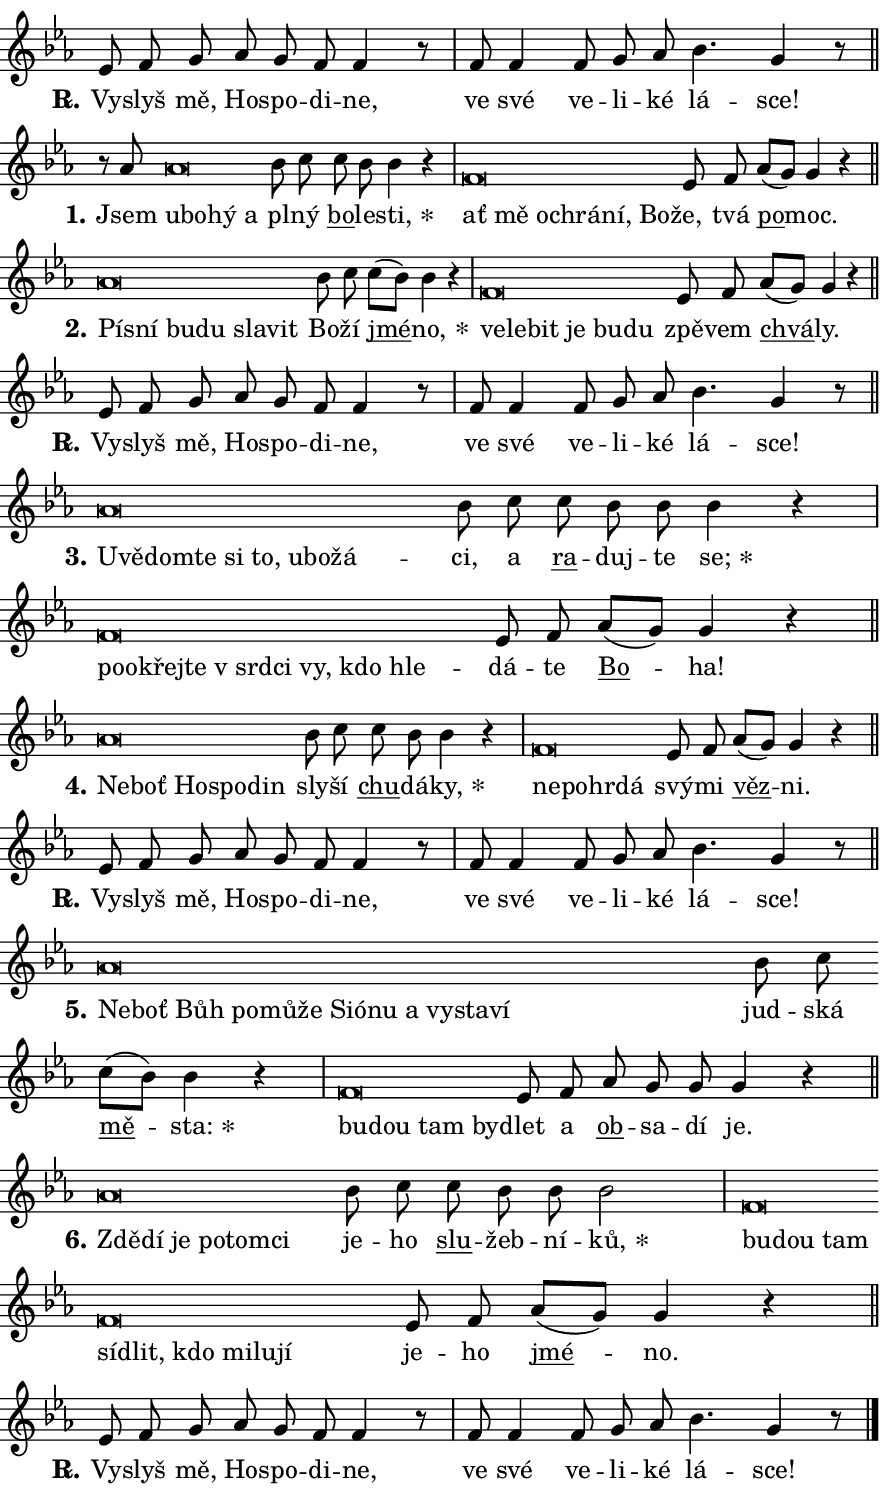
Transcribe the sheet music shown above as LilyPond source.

\version "2.24.0"
\header { tagline = "" }
\paper {
  indent = 0\cm
  top-margin = 0\cm
  right-margin = 0.13\cm % to fit lyric hyphens
  bottom-margin = 0\cm
  left-margin = 0\cm
  paper-width = 15\cm
  page-breaking = #ly:one-page-breaking
  system-system-spacing.basic-distance = #11
  score-system-spacing.basic-distance = #11
  ragged-last = ##f
}


%% Author: Thomas Morley
%% https://lists.gnu.org/archive/html/lilypond-user/2020-05/msg00002.html
#(define (line-position grob)
"Returns position of @var[grob} in current system:
   @code{'start}, if at first time-step
   @code{'end}, if at last time-step
   @code{'middle} otherwise
"
  (let* ((col (ly:item-get-column grob))
         (ln (ly:grob-object col 'left-neighbor))
         (rn (ly:grob-object col 'right-neighbor))
         (col-to-check-left (if (ly:grob? ln) ln col))
         (col-to-check-right (if (ly:grob? rn) rn col))
         (break-dir-left
           (and
             (ly:grob-property col-to-check-left 'non-musical #f)
             (ly:item-break-dir col-to-check-left)))
         (break-dir-right
           (and
             (ly:grob-property col-to-check-right 'non-musical #f)
             (ly:item-break-dir col-to-check-right))))
        (cond ((eqv? 1 break-dir-left) 'start)
              ((eqv? -1 break-dir-right) 'end)
              (else 'middle))))

#(define (tranparent-at-line-position vctor)
  (lambda (grob)
  "Relying on @code{line-position} select the relevant enry from @var{vctor}.
Used to determine transparency,"
    (case (line-position grob)
      ((end) (not (vector-ref vctor 0)))
      ((middle) (not (vector-ref vctor 1)))
      ((start) (not (vector-ref vctor 2))))))

noteHeadBreakVisibility =
#(define-music-function (break-visibility)(vector?)
"Makes @code{NoteHead}s transparent relying on @var{break-visibility}"
#{
  \override NoteHead.transparent =
    #(tranparent-at-line-position break-visibility)
#})

#(define delete-ledgers-for-transparent-note-heads
  (lambda (grob)
    "Reads whether a @code{NoteHead} is transparent.
If so this @code{NoteHead} is removed from @code{'note-heads} from
@var{grob}, which is supposed to be @code{LedgerLineSpanner}.
As a result ledgers are not printed for this @code{NoteHead}"
    (let* ((nhds-array (ly:grob-object grob 'note-heads))
           (nhds-list
             (if (ly:grob-array? nhds-array)
                 (ly:grob-array->list nhds-array)
                 '()))
           ;; Relies on the transparent-property being done before
           ;; Staff.LedgerLineSpanner.after-line-breaking is executed.
           ;; This is fragile ...
           (to-keep
             (remove
               (lambda (nhd)
                 (ly:grob-property nhd 'transparent #f))
               nhds-list)))
      ;; TODO find a better method to iterate over grob-arrays, similiar
      ;; to filter/remove etc for lists
      ;; For now rebuilt from scratch
      (set! (ly:grob-object grob 'note-heads)  '())
      (for-each
        (lambda (nhd)
          (ly:pointer-group-interface::add-grob grob 'note-heads nhd))
        to-keep))))

squashNotes = {
  \override NoteHead.X-extent = #'(-0.2 . 0.2)
  \override NoteHead.Y-extent = #'(-0.75 . 0)
  \override NoteHead.stencil =
    #(lambda (grob)
       (let ((pos (ly:grob-property grob 'staff-position)))
         (begin
           (if (< pos -7) (display "ERROR: Lower brevis then expected\n") (display ""))
           (if (<= pos -6) ly:text-interface::print ly:note-head::print))))
}
unSquashNotes = {
  \revert NoteHead.X-extent
  \revert NoteHead.Y-extent
  \revert NoteHead.stencil
}

hideNotes = \noteHeadBreakVisibility #begin-of-line-visible
unHideNotes = \noteHeadBreakVisibility #all-visible

% work-around for resetting accidentals
% https://lilypond.org/doc/v2.23/Documentation/notation/displaying-rhythms#unmetered-music
cadenzaMeasure = {
  \cadenzaOff
  \partial 1024 s1024
  \cadenzaOn
}

#(define-markup-command (accent layout props text) (markup?)
  "Underline accented syllable"
  (interpret-markup layout props
    #{\markup \override #'(offset . 4.3) \underline { #text }#}))

responsum = \markup \concat {
  "R" \hspace #-1.05 \path #0.1 #'((moveto 0 0.07) (lineto 0.9 0.8)) \hspace #0.05 "."
}

spaceSize = #0.6828661417322834 % exact space size for TeX Gyre Schola

\layout {
  \context {
    \Staff
    \remove "Time_signature_engraver"
    \override LedgerLineSpanner.after-line-breaking = #delete-ledgers-for-transparent-note-heads
  }
  \context {
    \Lyrics {
      \override LyricSpace.minimum-distance = \spaceSize
      \override LyricText.font-name = #"TeX Gyre Schola"
      \override LyricText.font-size = 1
      \override StanzaNumber.font-name = #"TeX Gyre Schola Bold"
      \override StanzaNumber.font-size = 1
    }
  }
  \context {
    \Score 
    \override NoteHead.text =
      #(lambda (grob) 
        (let ((pos (ly:grob-property grob 'staff-position)))
          #{\markup {
            \combine
              \halign #-0.55 \raise #(if (= pos -6) 0 0.5) \override #'(thickness . 2) \draw-line #'(3.2 . 0)
              \musicglyph "noteheads.sM1"
          }#}))
  }
}

% magnetic-lyrics.ily
%
%   written by
%     Jean Abou Samra <jean@abou-samra.fr>
%     Werner Lemberg <wl@gnu.org>
%
%   adapted by
%     Jiri Hon <jiri.hon@gmail.com>
%
% Version 2022-Apr-15

% https://www.mail-archive.com/lilypond-user@gnu.org/msg149350.html

#(define (Left_hyphen_pointer_engraver context)
   "Collect syllable-hyphen-syllable occurrences in lyrics and store
them in properties.  This engraver only looks to the left.  For
example, if the lyrics input is @code{foo -- bar}, it does the
following.

@itemize @bullet
@item
Set the @code{text} property of the @code{LyricHyphen} grob between
@q{foo} and @q{bar} to @code{foo}.

@item
Set the @code{left-hyphen} property of the @code{LyricText} grob with
text @q{foo} to the @code{LyricHyphen} grob between @q{foo} and
@q{bar}.
@end itemize

Use this auxiliary engraver in combination with the
@code{lyric-@/text::@/apply-@/magnetic-@/offset!} hook."
   (let ((hyphen #f)
         (text #f))
     (make-engraver
      (acknowledgers
       ((lyric-syllable-interface engraver grob source-engraver)
        (set! text grob)))
      (end-acknowledgers
       ((lyric-hyphen-interface engraver grob source-engraver)
        ;(when (not (grob::has-interface grob 'lyric-space-interface))
          (set! hyphen grob)));)
      ((stop-translation-timestep engraver)
       (when (and text hyphen)
         (ly:grob-set-object! text 'left-hyphen hyphen))
       (set! text #f)
       (set! hyphen #f)))))

#(define (lyric-text::apply-magnetic-offset! grob)
   "If the space between two syllables is less than the value in
property @code{LyricText@/.details@/.squash-threshold}, move the right
syllable to the left so that it gets concatenated with the left
syllable.

Use this function as a hook for
@code{LyricText@/.after-@/line-@/breaking} if the
@code{Left_@/hyphen_@/pointer_@/engraver} is active."
   (let ((hyphen (ly:grob-object grob 'left-hyphen #f)))
     (when hyphen
       (let ((left-text (ly:spanner-bound hyphen LEFT)))
         (when (grob::has-interface left-text 'lyric-syllable-interface)
           (let* ((common (ly:grob-common-refpoint grob left-text X))
                  (this-x-ext (ly:grob-extent grob common X))
                  (left-x-ext
                   (begin
                     ;; Trigger magnetism for left-text.
                     (ly:grob-property left-text 'after-line-breaking)
                     (ly:grob-extent left-text common X)))
                  ;; `delta` is the gap width between two syllables.
                  (delta (- (interval-start this-x-ext)
                            (interval-end left-x-ext)))
                  (details (ly:grob-property grob 'details))
                  (threshold (assoc-get 'squash-threshold details 0.2)))
             (when (< delta threshold)
               (let* (;; We have to manipulate the input text so that
                      ;; ligatures crossing syllable boundaries are not
                      ;; disabled.  For languages based on the Latin
                      ;; script this is essentially a beautification.
                      ;; However, for non-Western scripts it can be a
                      ;; necessity.
                      (lt (ly:grob-property left-text 'text))
                      (rt (ly:grob-property grob 'text))
                      (is-space (grob::has-interface hyphen 'lyric-space-interface))
                      (space (if is-space " " ""))
                      (extra-delta (if is-space spaceSize 0))
                      ;; Append new syllable.
                      (ltrt-space (if (and (string? lt) (string? rt))
                                (string-append lt space rt)
                                (make-concat-markup (list lt space rt))))
                      ;; Right-align `ltrt` to the right side.
                      (ltrt-space-markup (grob-interpret-markup
                               grob
                               (make-translate-markup
                                (cons (interval-length this-x-ext) 0)
                                (make-right-align-markup ltrt-space)))))
                 (begin
                   ;; Don't print `left-text`.
                   (ly:grob-set-property! left-text 'stencil #f)
                   ;; Set text and stencil (which holds all collected
                   ;; syllables so far) and shift it to the left.
                   (ly:grob-set-property! grob 'text ltrt-space)
                   (ly:grob-set-property! grob 'stencil ltrt-space-markup)
                   (ly:grob-translate-axis! grob (- (- delta extra-delta)) X))))))))))


#(define (lyric-hyphen::displace-bounds-first grob)
   ;; Make very sure this callback isn't triggered too early.
   (let ((left (ly:spanner-bound grob LEFT))
         (right (ly:spanner-bound grob RIGHT)))
     (ly:grob-property left 'after-line-breaking)
     (ly:grob-property right 'after-line-breaking)
     (ly:lyric-hyphen::print grob)))

squashThreshold = #0.4

\layout {
  \context {
    \Lyrics
    \consists #Left_hyphen_pointer_engraver
    \override LyricText.after-line-breaking =
      #lyric-text::apply-magnetic-offset!
    \override LyricHyphen.stencil = #lyric-hyphen::displace-bounds-first
    \override LyricText.details.squash-threshold = \squashThreshold
    \override LyricHyphen.minimum-distance = 0
    \override LyricHyphen.minimum-length = \squashThreshold
  }
}

squashText = \override LyricText.details.squash-threshold = 9999
unSquashText = \override LyricText.details.squash-threshold = \squashThreshold

leftText = \override LyricText.self-alignment-X = #LEFT
unLeftText = \revert LyricText.self-alignment-X

starOffset = #(lambda (grob) 
                (let ((x_offset (ly:self-alignment-interface::aligned-on-x-parent grob)))
                  (if (= x_offset 0) 0 (+ x_offset 1.2))))

star = #(define-music-function (syllable)(string?)
"Append star separator at the end of a syllable"
#{
  \once \override LyricText.X-offset = #starOffset
  \lyricmode { \markup {
    #syllable
    \override #'((font-name . "TeX Gyre Schola Bold")) \hspace #0.2 \lower #0.65 \larger "*"
  } }
#})

starAccent = #(define-music-function (syllable)(string?)
"Append star separator at the end of a syllable and make accent"
#{
  \once \override LyricText.X-offset = #starOffset
  \lyricmode { \markup {
    \accent #syllable
    \override #'((font-name . "TeX Gyre Schola Bold")) \hspace #0.2 \lower #0.65 \larger "*"
  } }
#})

breath = #(define-music-function (syllable)(string?)
"Append breathing indicator at the end of a syllable"
#{
  \lyricmode { \markup { #syllable "+" } }
#})

optionalBreath = #(define-music-function (syllable)(string?)
"Append optional breathing indicator at the end of a syllable"
#{
  \lyricmode { \markup { #syllable "(+)" } }
#})


\score {
    <<
        \new Voice = "melody" { \cadenzaOn \key es \major \relative { es'8 f g as g f f4 r8 \cadenzaMeasure \bar "|" f f4 \bar "" f8 g as \bar "" bes4. g4 r8 \cadenzaMeasure \bar "||" \break } }
        \new Lyrics \lyricsto "melody" { \lyricmode { \set stanza = \responsum
Vy -- slyš mě, Ho -- spo -- di -- ne, ve své ve -- li -- ké lá -- sce! } }
    >>
    \layout {}
}

\score {
    <<
        \new Voice = "melody" { \cadenzaOn \key es \major \relative { r8 as'8 \squashNotes as\breve*1/16 \hideNotes \breve*1/16 \bar "" \breve*1/16 \breve*1/16 \bar "" \unHideNotes \unSquashNotes bes8 c \bar "" c bes bes4 r \cadenzaMeasure \bar "|" \squashNotes f\breve*1/16 \hideNotes \breve*1/16 \bar "" \breve*1/16 \bar "" \breve*1/16 \bar "" \breve*1/16 \breve*1/16 \bar "" \unHideNotes \unSquashNotes es8 f \bar "" as[( g)] g4 r \cadenzaMeasure \bar "||" \break } }
        \new Lyrics \lyricsto "melody" { \lyricmode { \set stanza = "1."
Jsem \leftText u -- \squashText bo -- hý a \unLeftText \unSquashText pl -- ný \markup \accent bo -- le -- \star sti, \leftText ať \squashText mě o -- chrá -- ní, Bo -- \unLeftText \unSquashText že, tvá \markup \accent po -- moc. } }
    >>
    \layout {}
}

\score {
    <<
        \new Voice = "melody" { \cadenzaOn \key es \major \relative { \squashNotes as'\breve*1/16 \hideNotes \breve*1/16 \bar "" \breve*1/16 \bar "" \breve*1/16 \bar "" \breve*1/16 \breve*1/16 \bar "" \unHideNotes \unSquashNotes bes8 c \bar "" c[( bes)] bes4 r \cadenzaMeasure \bar "|" \squashNotes f\breve*1/16 \hideNotes \breve*1/16 \bar "" \breve*1/16 \bar "" \breve*1/16 \bar "" \breve*1/16 \breve*1/16 \bar "" \unHideNotes \unSquashNotes es8 f \bar "" as[( g)] g4 r \cadenzaMeasure \bar "||" \break } }
        \new Lyrics \lyricsto "melody" { \lyricmode { \set stanza = "2."
\leftText Pí -- \squashText sní bu -- du sla -- vit \unLeftText \unSquashText Bo -- ží \markup \accent jmé -- \star no, \leftText ve -- \squashText le -- bit je bu -- du \unLeftText \unSquashText zpě -- vem \markup \accent chvá -- ly. } }
    >>
    \layout {}
}

\score {
    <<
        \new Voice = "melody" { \cadenzaOn \key es \major \relative { es'8 f g as g f f4 r8 \cadenzaMeasure \bar "|" f f4 \bar "" f8 g as \bar "" bes4. g4 r8 \cadenzaMeasure \bar "||" \break } }
        \new Lyrics \lyricsto "melody" { \lyricmode { \set stanza = \responsum
Vy -- slyš mě, Ho -- spo -- di -- ne, ve své ve -- li -- ké lá -- sce! } }
    >>
    \layout {}
}

\score {
    <<
        \new Voice = "melody" { \cadenzaOn \key es \major \relative { \squashNotes as'\breve*1/16 \hideNotes \breve*1/16 \bar "" \breve*1/16 \bar "" \breve*1/16 \bar "" \breve*1/16 \bar "" \breve*1/16 \bar "" \breve*1/16 \bar "" \breve*1/16 \breve*1/16 \bar "" \unHideNotes \unSquashNotes bes8 c \bar "" c bes bes bes4 r \cadenzaMeasure \bar "|" \squashNotes f\breve*1/16 \hideNotes \breve*1/16 \bar "" \breve*1/16 \bar "" \breve*1/16 \bar "" \breve*1/16 \bar "" \breve*1/16 \bar "" \breve*1/16 \bar "" \breve*1/16 \breve*1/16 \bar "" \unHideNotes \unSquashNotes es8 f \bar "" as[( g)] g4 r \cadenzaMeasure \bar "||" \break } }
        \new Lyrics \lyricsto "melody" { \lyricmode { \set stanza = "3."
\leftText U -- \squashText vě -- dom -- te si to, u -- bo -- žá -- \unLeftText \unSquashText ci, a \markup \accent ra -- duj -- te \star se; \leftText po -- \squashText o -- křej -- te "v srd" -- ci vy, kdo hle -- \unLeftText \unSquashText dá -- te \markup \accent Bo -- ha! } }
    >>
    \layout {}
}

\score {
    <<
        \new Voice = "melody" { \cadenzaOn \key es \major \relative { \squashNotes as'\breve*1/16 \hideNotes \breve*1/16 \bar "" \breve*1/16 \bar "" \breve*1/16 \breve*1/16 \bar "" \unHideNotes \unSquashNotes bes8 c \bar "" c bes bes4 r \cadenzaMeasure \bar "|" \squashNotes f\breve*1/16 \hideNotes \breve*1/16 \bar "" \breve*1/16 \breve*1/16 \bar "" \unHideNotes \unSquashNotes es8 f \bar "" as[( g)] g4 r \cadenzaMeasure \bar "||" \break } }
        \new Lyrics \lyricsto "melody" { \lyricmode { \set stanza = "4."
\leftText Ne -- \squashText boť Ho -- spo -- din \unLeftText \unSquashText sly -- ší \markup \accent chu -- dá -- \star ky, \leftText ne -- \squashText po -- hr -- dá \unLeftText \unSquashText svý -- mi \markup \accent věz -- ni. } }
    >>
    \layout {}
}

\score {
    <<
        \new Voice = "melody" { \cadenzaOn \key es \major \relative { es'8 f g as g f f4 r8 \cadenzaMeasure \bar "|" f f4 \bar "" f8 g as \bar "" bes4. g4 r8 \cadenzaMeasure \bar "||" \break } }
        \new Lyrics \lyricsto "melody" { \lyricmode { \set stanza = \responsum
Vy -- slyš mě, Ho -- spo -- di -- ne, ve své ve -- li -- ké lá -- sce! } }
    >>
    \layout {}
}

\score {
    <<
        \new Voice = "melody" { \cadenzaOn \key es \major \relative { \squashNotes as'\breve*1/16 \hideNotes \breve*1/16 \bar "" \breve*1/16 \bar "" \breve*1/16 \bar "" \breve*1/16 \bar "" \breve*1/16 \bar "" \breve*1/16 \bar "" \breve*1/16 \bar "" \breve*1/16 \bar "" \breve*1/16 \bar "" \breve*1/16 \bar "" \breve*1/16 \breve*1/16 \bar "" \unHideNotes \unSquashNotes bes8 c \bar "" c[( bes)] bes4 r \cadenzaMeasure \bar "|" \squashNotes f\breve*1/16 \hideNotes \breve*1/16 \bar "" \breve*1/16 \breve*1/16 \bar "" \unHideNotes \unSquashNotes es8 f \bar "" as g g g4 r \cadenzaMeasure \bar "||" \break } }
        \new Lyrics \lyricsto "melody" { \lyricmode { \set stanza = "5."
\leftText Ne -- \squashText boť Bůh po -- mů -- že Si -- ó -- nu a vy -- sta -- ví \unLeftText \unSquashText jud -- ská \markup \accent mě -- \star sta: \leftText bu -- \squashText dou tam by -- \unLeftText \unSquashText dlet a \markup \accent ob -- sa -- dí je. } }
    >>
    \layout {}
}

\score {
    <<
        \new Voice = "melody" { \cadenzaOn \key es \major \relative { \squashNotes as'\breve*1/16 \hideNotes \breve*1/16 \bar "" \breve*1/16 \bar "" \breve*1/16 \bar "" \breve*1/16 \breve*1/16 \bar "" \unHideNotes \unSquashNotes bes8 c \bar "" c bes bes bes2 \cadenzaMeasure \bar "|" \squashNotes f\breve*1/16 \hideNotes \breve*1/16 \bar "" \breve*1/16 \bar "" \breve*1/16 \bar "" \breve*1/16 \bar "" \breve*1/16 \bar "" \breve*1/16 \bar "" \breve*1/16 \breve*1/16 \bar "" \unHideNotes \unSquashNotes es8 f \bar "" as[( g)] g4 r \cadenzaMeasure \bar "||" \break } }
        \new Lyrics \lyricsto "melody" { \lyricmode { \set stanza = "6."
\leftText Zdě -- \squashText dí je po -- tom -- ci \unLeftText \unSquashText je -- ho \markup \accent slu -- žeb -- ní -- \star ků, \leftText bu -- \squashText dou tam sí -- dlit, kdo mi -- lu -- jí \unLeftText \unSquashText je -- ho \markup \accent jmé -- no. } }
    >>
    \layout {}
}

\score {
    <<
        \new Voice = "melody" { \cadenzaOn \key es \major \relative { es'8 f g as g f f4 r8 \cadenzaMeasure \bar "|" f f4 \bar "" f8 g as \bar "" bes4. g4 r8 \cadenzaMeasure \bar "||" \break } \bar "|." }
        \new Lyrics \lyricsto "melody" { \lyricmode { \set stanza = \responsum
Vy -- slyš mě, Ho -- spo -- di -- ne, ve své ve -- li -- ké lá -- sce! } }
    >>
    \layout {}
}
